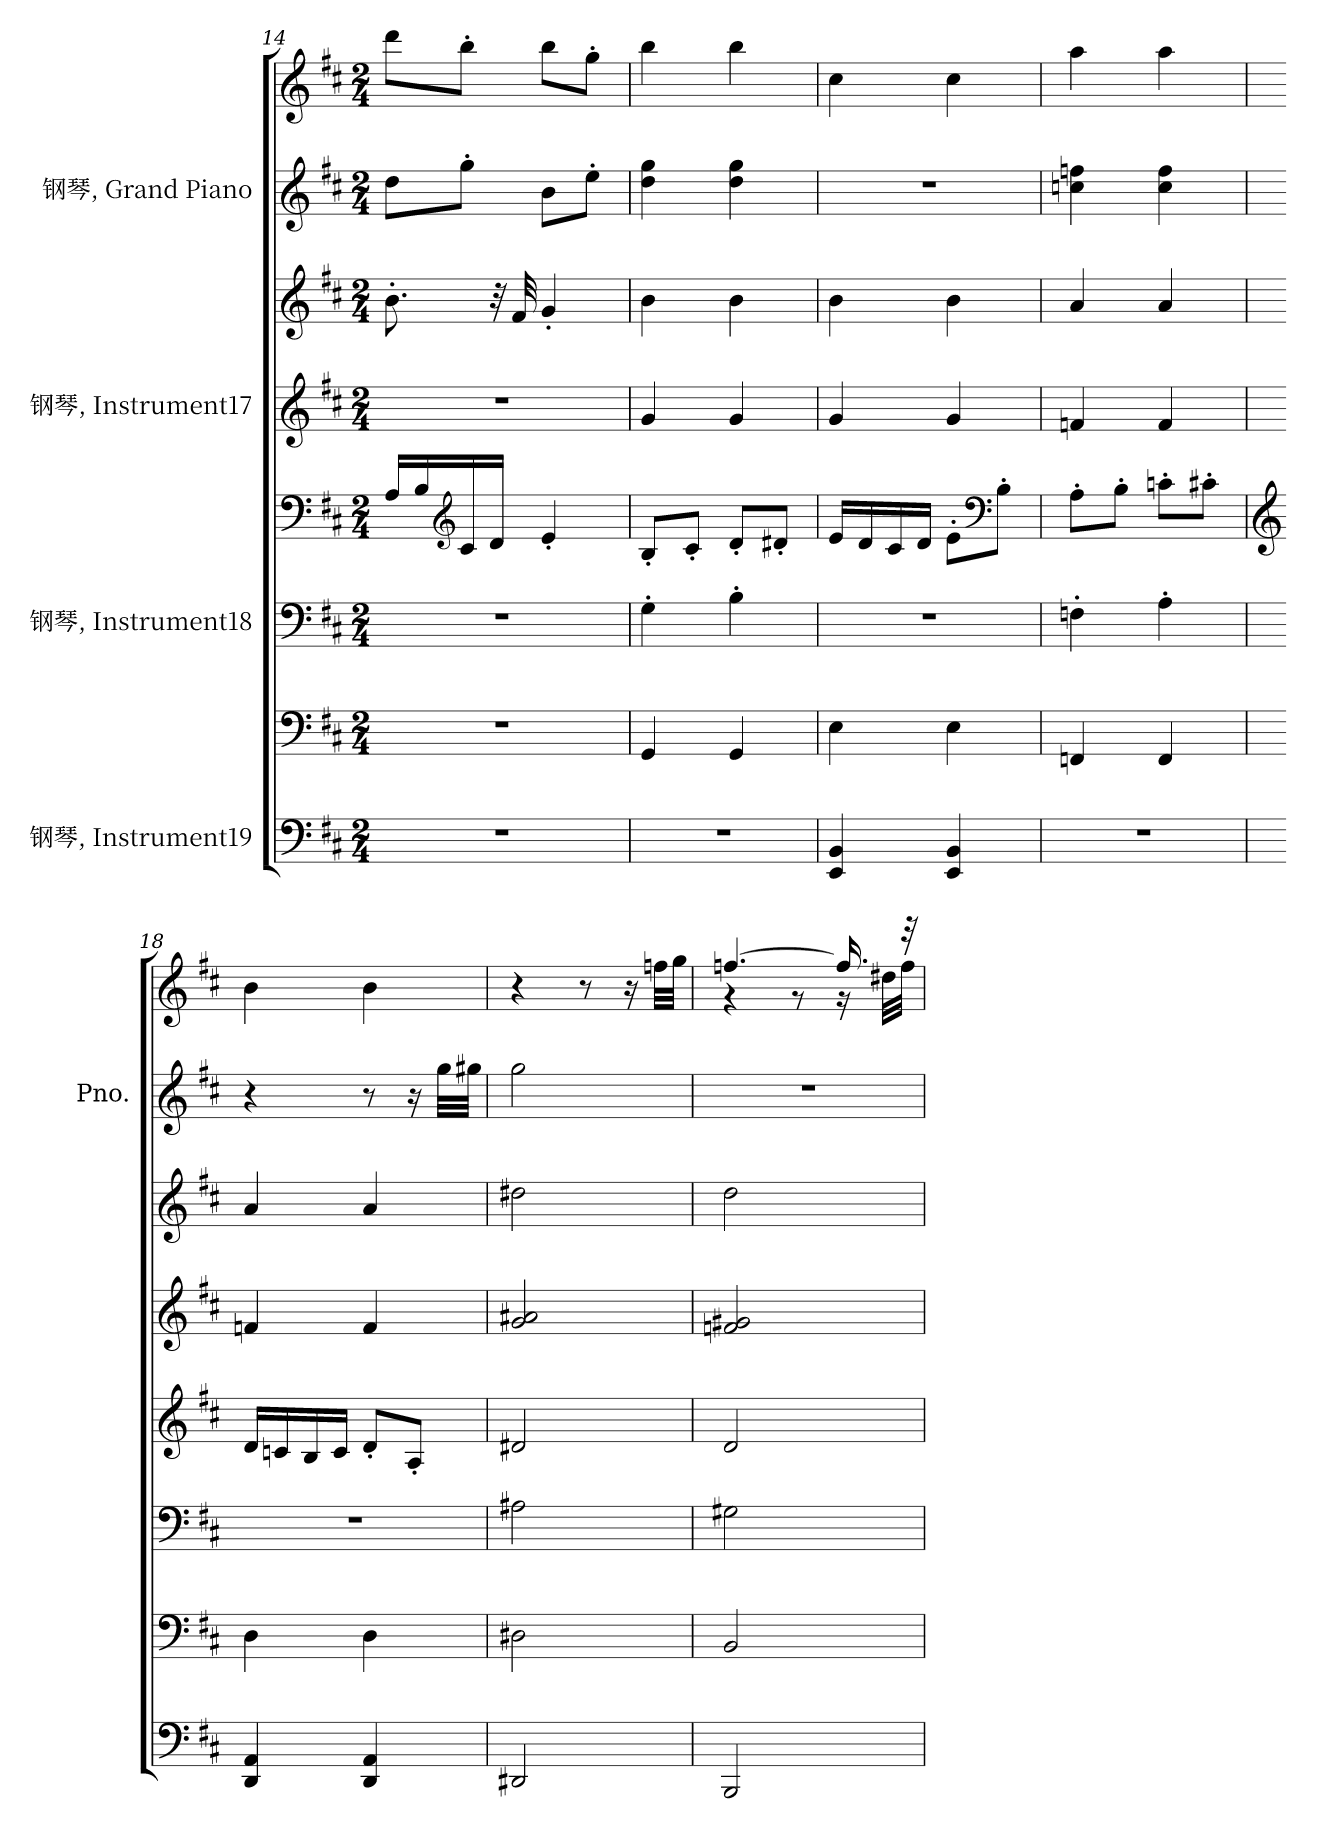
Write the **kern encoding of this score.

**kern	**kern	**kern	**kern	**kern	**kern	**kern	**kern
*part4	*part4	*part3	*part3	*part2	*part2	*part1	*part1
*staff8	*staff7	*staff6	*staff5	*staff4	*staff3	*staff2	*staff1
*I"钢琴, Instrument19	*	*I"钢琴, Instrument18	*	*I"钢琴, Instrument17	*	*I"钢琴, Grand Piano	*
*	*	*	*	*	*	*I'Pno.	*
*clefF4	*clefF4	*clefF4	*clefF4	*clefG2	*clefG2	*clefG2	*clefG2
*k[f#c#]	*k[f#c#]	*k[f#c#]	*k[f#c#]	*k[f#c#]	*k[f#c#]	*k[f#c#]	*k[f#c#]
*M2/4	*M2/4	*M2/4	*M2/4	*M2/4	*M2/4	*M2/4	*M2/4
=14	=14	=14	=14	=14	=14	=14	=14
2r	2r	2r	16A/LL	2r	8.b'\	8dd\L	8ddd\L
.	.	.	16B/	.	.	.	.
*	*	*	*clefG2	*	*	*	*
.	.	.	16c#/	.	.	8gg'\J	8bb'\J
.	.	.	16d/JJ	.	32r	.	.
.	.	.	.	.	32f#/	.	.
.	.	.	4e'/	.	4g'/	8b\L	8bb\L
.	.	.	.	.	.	8ee'\J	8gg'\J
=15	=15	=15	=15	=15	=15	=15	=15
2r	4GG/	4G'\	8B'/L	4g/	4b\	4dd\ 4gg\	4bb\
.	.	.	8c#'/J	.	.	.	.
.	4GG/	4B'\	8d'/L	4g/	4b\	4dd\ 4gg\	4bb\
.	.	.	8d#X'/J	.	.	.	.
=16	=16	=16	=16	=16	=16	=16	=16
4EE/ 4BB/	4E\	2r	16e/LL	4g/	4b\	2r	4cc#\
.	.	.	16d/	.	.	.	.
.	.	.	16c#/	.	.	.	.
.	.	.	16d/JJ	.	.	.	.
4EE/ 4BB/	4E\	.	8e'\L	4g/	4b\	.	4cc#\
*	*	*	*clefF4	*	*	*	*
.	.	.	8B'\J	.	.	.	.
=17	=17	=17	=17	=17	=17	=17	=17
2r	4FFn/	4Fn'\	8A'\L	4fn/	4a/	4ccn\ 4ffn\	4aa\
.	.	.	8B'\J	.	.	.	.
.	4FF/	4A'\	8cn'\L	4f/	4a/	4cc\ 4ff\	4aa\
.	.	.	8c#X'\J	.	.	.	.
!!LO:PB:g=z
=18	=18	=18	=18	=18	=18	=18	=18
*	*	*	*clefG2	*	*	*	*
4DD/ 4AA/	4D\	2r	16d/LL	4fn/	4a/	4r	4b\
.	.	.	16cn/	.	.	.	.
.	.	.	16B/	.	.	.	.
.	.	.	16c/JJ	.	.	.	.
4DD/ 4AA/	4D\	.	8d'/L	4f/	4a/	8r	4b\
.	.	.	8A'/J	.	.	16r	.
.	.	.	.	.	.	32gg\LLL	.
.	.	.	.	.	.	32gg#X\JJJ	.
=19	=19	=19	=19	=19	=19	=19	=19
2DD#X/	2D#X\	2A#X\	2d#X/	2g/ 2a#X/	2dd#X\	2gg\	4r
.	.	.	.	.	.	.	8r
.	.	.	.	.	.	.	16r
.	.	.	.	.	.	.	32ffn\LLL
.	.	.	.	.	.	.	32gg\JJJ
=20	=20	=20	=20	=20	=20	=20	=20
*	*	*	*	*	*	*	*^
2BBB/	2BB/	2G#X\	2d/	2fn/ 2g#X/	2dd\	2r	[4.ffn/	4r
.	.	.	.	.	.	.	.	8r
.	.	.	.	.	.	.	16.ff/]	16r
.	.	.	.	.	.	.	.	32dd#X\LLL
.	.	.	.	.	.	.	32r	32ff\JJJ
*	*	*	*	*	*	*	*v	*v
=	=	=	=	=	=	=	=
*-	*-	*-	*-	*-	*-	*-	*-
